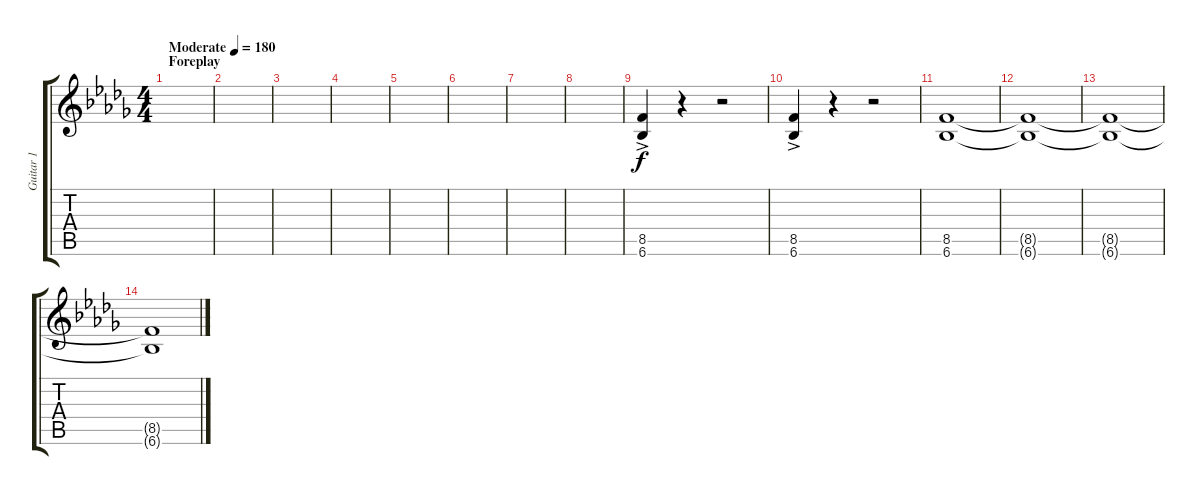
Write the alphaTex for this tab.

\track ("Guitar 1" "Guitar 1") {instrument overdrivenguitar}
\staff {score tabs}
\tuning (E4 B3 G3 D3 A2 E2) {hide}
\ts (4 4)
\section ("" "Foreplay")
\tempo (180 "Moderate")
\clef g2
\ks db
|
|
|
|
|
|
|
|
(8.5{ac} 6.6{ac}).4 r.4 r.2 |
(8.5{ac} 6.6{ac}).4 r.4 r.2 |
(8.5 6.6).1{dy f volume 0} |
(8.5{t} 6.6{t}).1 |
(8.5{t} 6.6{t}).1 |
(8.5{t} 6.6{t}).1
